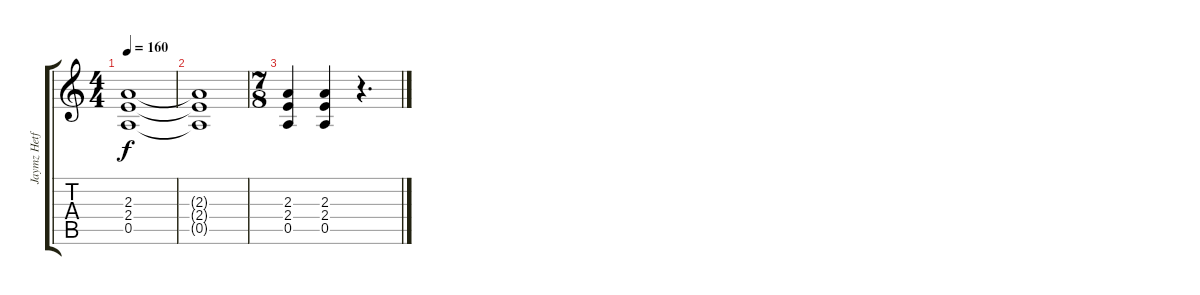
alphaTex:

\track ("Jaymz Hetfield" "Jaymz Hetf") {instrument distortionguitar}
\staff {score tabs}
\tuning (E4 B3 G3 D3 A2 E2) {hide}
\ts (4 4)
\tempo 160
\clef g2
\ks c
(2.3{t} 2.4{t} 0.5{t}).1{dy f} |
(2.3{t} 2.4{t} 0.5{t}).1 |
\ts (7 8)
(2.3 2.4 0.5).4 (2.3 2.4 0.5).4 r.4{d}
